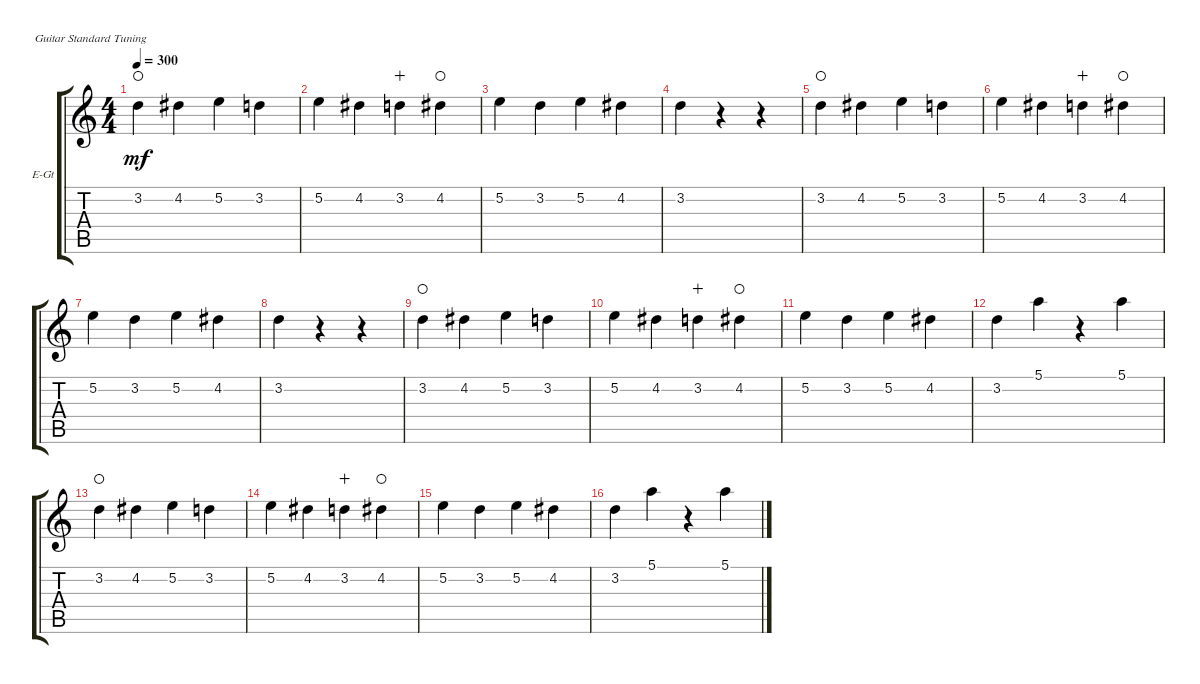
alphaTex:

\defaultSystemsLayout 4
\bracketExtendMode groupsimilarinstruments
\firstSystemTrackNameOrientation horizontal
\otherSystemsTrackNameOrientation horizontal
\track ("Уауауау" "E-Gt") {instrument distortionguitar}
\staff {score tabs}
\tuning (E4 B3 G3 D3 A2 E2)
\ts (4 4)
\tempo 300
\clef g2
\ks c
3.2.4{dy mf waho} 4.2.4 5.2.4 3.2.4 |
5.2.4 4.2.4 3.2.4{wahc} 4.2.4{waho} |
5.2.4 3.2.4 5.2.4 4.2.4 |
3.2.4 r.4 r.4 |
3.2.4{waho} 4.2.4 5.2.4 3.2.4 |
5.2.4 4.2.4 3.2.4{wahc} 4.2.4{waho} |
5.2.4 3.2.4 5.2.4 4.2.4 |
3.2.4 r.4 r.4 |
3.2.4{waho} 4.2.4 5.2.4 3.2.4 |
5.2.4 4.2.4 3.2.4{wahc} 4.2.4{waho} |
5.2.4 3.2.4 5.2.4 4.2.4 |
3.2.4 5.1.4 r.4 5.1.4 |
3.2.4{waho} 4.2.4 5.2.4 3.2.4 |
5.2.4 4.2.4 3.2.4{wahc} 4.2.4{waho} |
5.2.4 3.2.4 5.2.4 4.2.4 |
3.2.4 5.1.4 r.4 5.1.4
